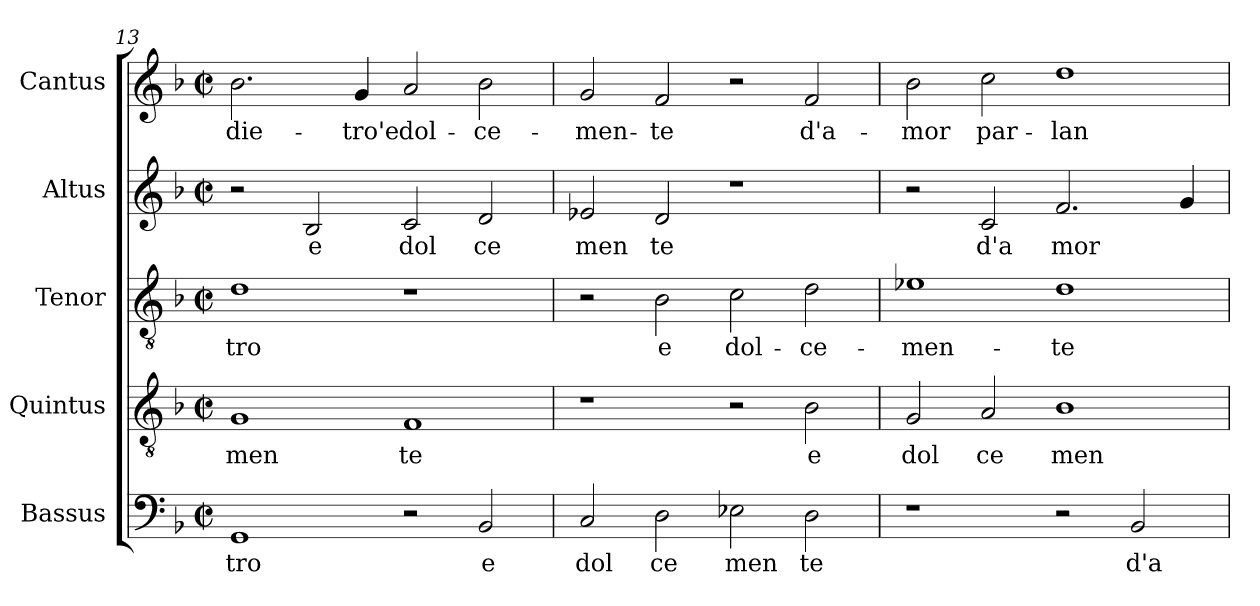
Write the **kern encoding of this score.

**kern	**text	**kern	**text	**kern	**text	**kern	**text	**kern	**text
*part5	*part5	*part4	*part4	*part3	*part3	*part2	*part2	*part1	*part1
*staff5	*staff5	*staff4	*staff4	*staff3	*staff3	*staff2	*staff2	*staff1	*staff1
*I"Bassus	*	*I"Quintus	*	*I"Tenor	*	*I"Altus	*	*I"Cantus	*
!!LO:PB:g=z
*clefF4	*	*clefGv2	*	*clefGv2	*	*clefG2	*	*clefG2	*
*k[b-]	*	*k[b-]	*	*k[b-]	*	*k[b-]	*	*k[b-]	*
*F:	*	*F:	*	*F:	*	*F:	*	*F:	*
*M2/2	*	*M2/2	*	*M2/2	*	*M2/2	*	*M2/2	*
*met(c|)	*	*met(c|)	*	*met(c|)	*	*met(c|)	*	*met(c|)	*
=13	=13	=13	=13	=13	=13	=13	=13	=13	=13
!	!LO:LY:b:cj	!	!LO:LY:b	!	!LO:LY:b:cj	!	!	!	!LO:LY:b:cj
1GG	tro	1G	-men	1d	tro	2r	.	2.b-\	die-
!	!	!	!	!	!	!	!LO:LY:b	!	!
.	.	.	.	.	.	2B-/	e	.	.
!	!	!	!	!	!	!	!	!	!LO:LY:b:cj
.	.	.	.	.	.	.	.	4g/	-tro'e
!	!	!	!LO:LY:b	!	!	!	!LO:LY:b	!	!LO:LY:b:cj
2r	.	1F	te	1r	.	2c/	dol	2a/	dol-
!	!LO:LY:b:cj	!	!	!	!	!	!LO:LY:b	!	!LO:LY:b:cj
2BB-/	e	.	.	.	.	2d/	ce	2b-\	-ce-
=14	=14	=14	=14	=14	=14	=14	=14	=14	=14
!	!LO:LY:b:cj	!	!	!	!	!	!LO:LY:b	!	!LO:LY:b:cj
2C/	dol	1r	.	2r	.	2e-X/	men	2g/	-men-
!	!LO:LY:b:cj	!	!	!	!LO:LY:b:cj	!	!LO:LY:b	!	!LO:LY:b:cj
2D\	ce	.	.	2B-\	e	2d/	te	2f/	-te
!	!LO:LY:b:cj	!	!	!	!LO:LY:b:cj	!	!	!	!
2E-X\	men	2r	.	2c\	dol-	1r	.	2r	.
!	!LO:LY:b:cj	!	!LO:LY:b	!	!LO:LY:b:cj	!	!	!	!LO:LY:b:cj
2D\	te	2B-\	e	2d\	-ce-	.	.	2f/	d'a-
=15	=15	=15	=15	=15	=15	=15	=15	=15	=15
!	!	!	!LO:LY:b	!	!LO:LY:b:cj	!	!	!	!LO:LY:b:cj
1r	.	2G/	dol	1e-	-men-	2r	.	2b-\	-mor
!	!	!	!LO:LY:b	!	!	!	!LO:LY:b	!	!LO:LY:b:cj
.	.	2A/	ce	.	.	2c/	d'a	2cc\	par-
!	!	!	!LO:LY:b	!	!LO:LY:b:cj	!	!LO:LY:b	!	!LO:LY:b:cj
2r	.	1B-	men	1d	-te	2.f/	mor	1dd	-lan-
!	!LO:LY:b:cj	!	!	!	!	!	!	!	!
2BB-/	d'a	.	.	.	.	.	.	.	.
!	!	!	!	!	!	!	!LO:LY:b	!	!
.	.	.	.	.	.	4g/	.	.	.
=	=	=	=	=	=	=	=	=	=
*-	*-	*-	*-	*-	*-	*-	*-	*-	*-
